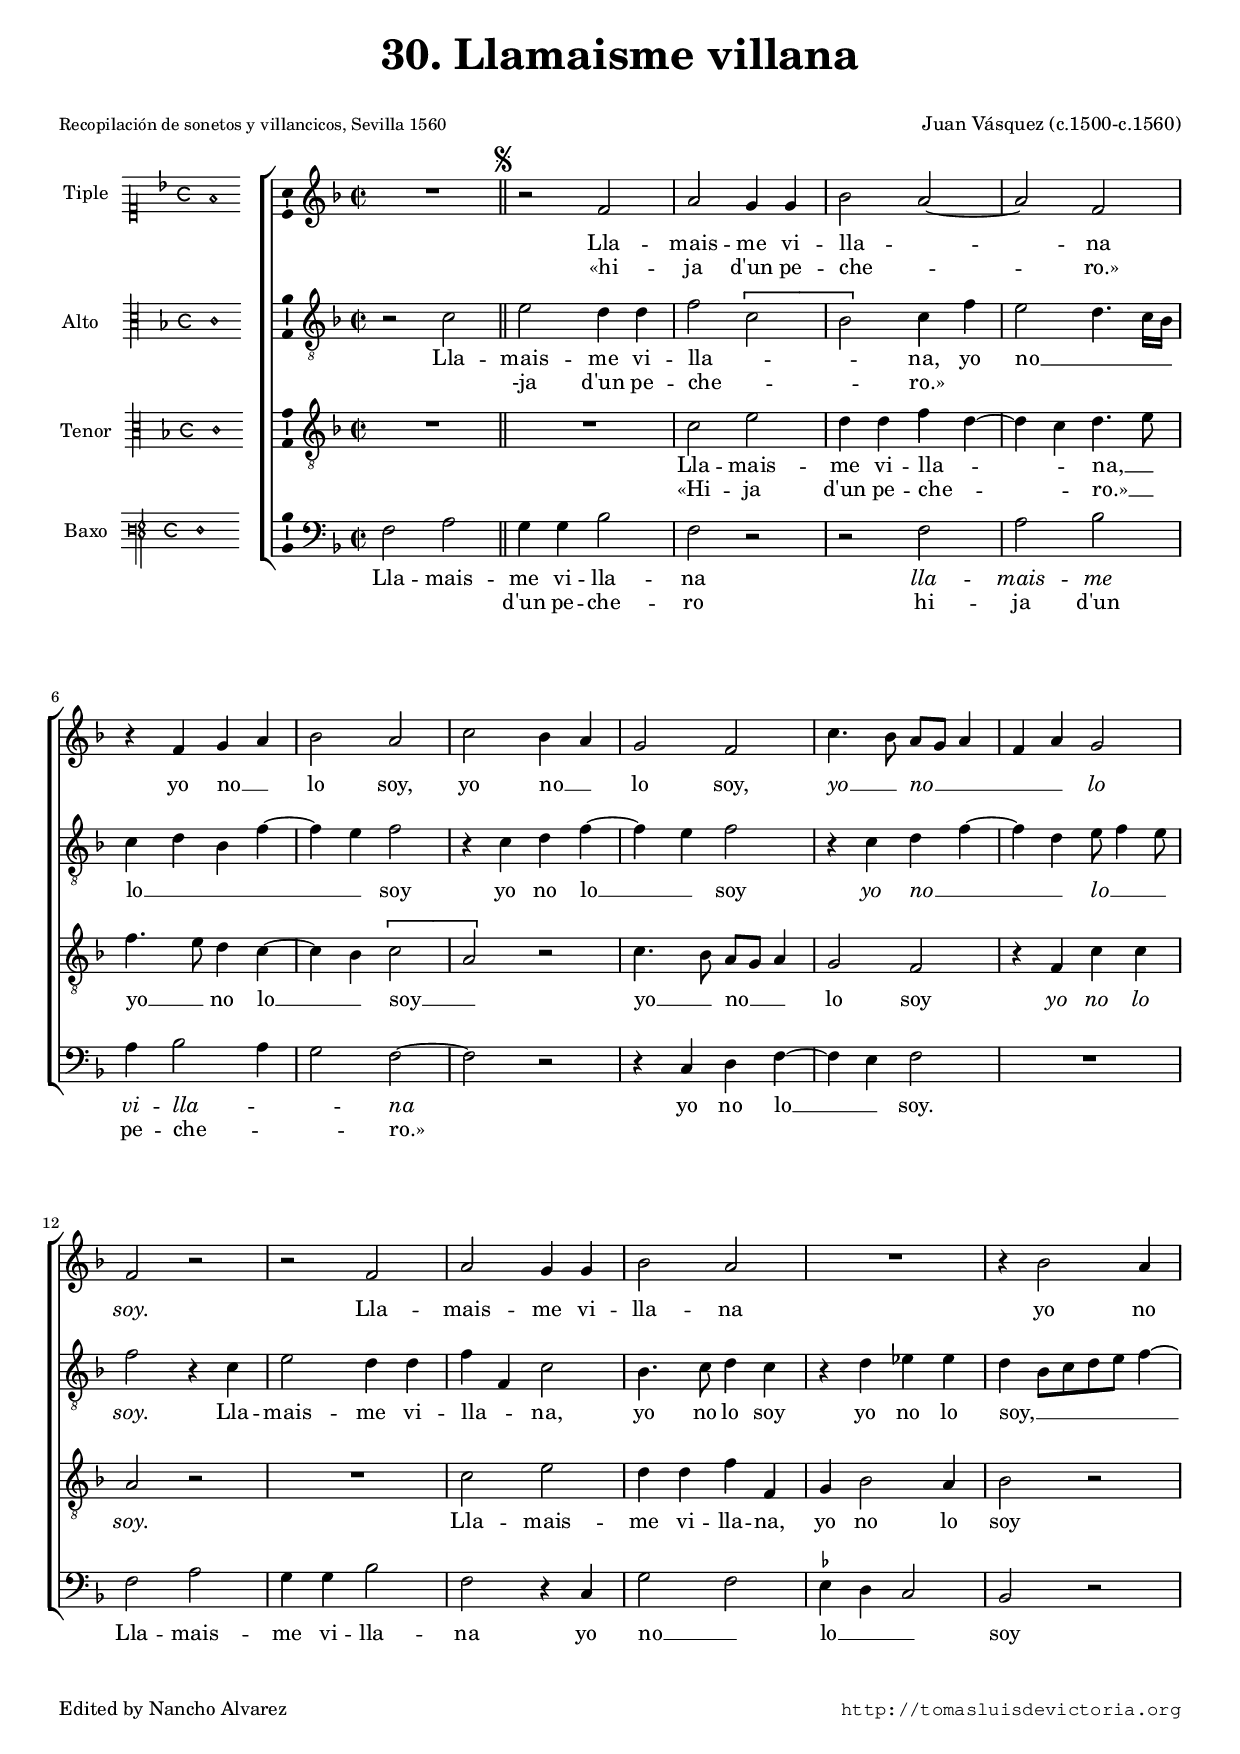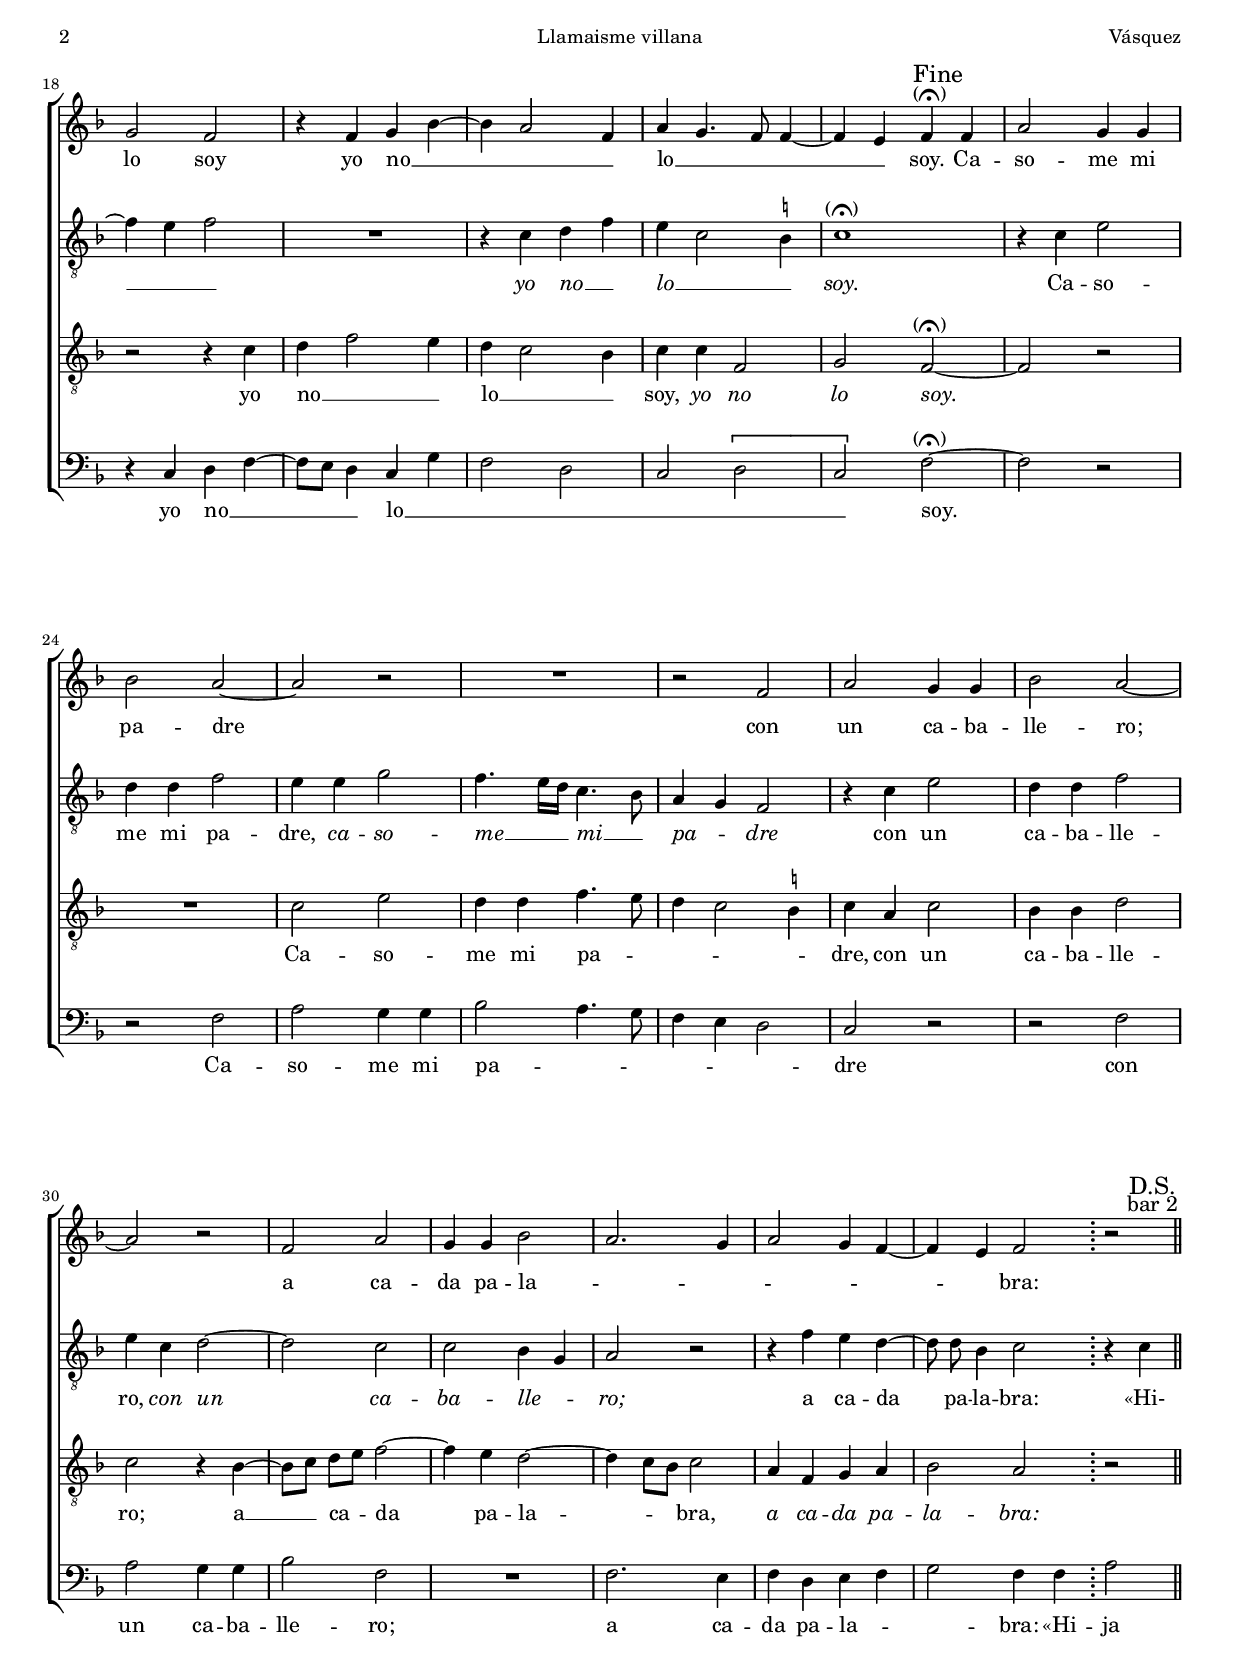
\version "2.18.0"

#(set-default-paper-size "a4")
#(set-global-staff-size 16.6)
#(ly:set-option 'point-and-click #f)
%mobile -s15.5 -i3.4

italicas=\override LyricText.font-shape = #'italic
rectas=\override LyricText.font-shape = #'upright
ss=\once \set suggestAccidentals = ##t
incipitwidth = 20
mtempo={\tempo 4 = 100}
mtempob={\tempo 4 = 50}
pfermata=\markup{\hspace #-1 \concat{"(" \smaller \musicglyph #"scripts.ufermata" ")"}}

htitle="Llamaisme villana"
hcomposer="Vásquez"

\header {
	title=\markup{\fontsize #3 "30. Llamaisme villana"}
	%subtitle=\markup{""}
	subsubtitle=\markup{\null \vspace #1 }
        composer = \markup{"Juan Vásquez (c.1500-c.1560)"}
        pdfauthor=\composer
        %opus="(-)"
	poet=\markup{\smaller "Recopilación de sonetos y villancicos, Sevilla 1560"} 
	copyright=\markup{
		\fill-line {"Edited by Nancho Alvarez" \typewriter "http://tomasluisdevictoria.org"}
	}
%	tagline=""
}

global={\key f \major \time 2/2 \skip 1
        \bar "||"
        \mark \markup{\smaller \smaller \musicglyph #"scripts.segno"}
        \skip 1*20 \skip 2
        \once \override Score.RehearsalMark.self-alignment-X=#left
        \mark \markup{"Fine"}
        \skip 2 \skip 1*13
        \once \override Score.TimeSignature.stencil=##f
        \time 2/4
        \bar ";"
        \skip 2
        
        \bar "||"
        \override Score.RehearsalMark.self-alignment-X=#right
        \mark \markup{\center-column{"D.S." \smaller "bar 2"}}
}


cantus=\relative c'{
	R1
	r2 f
	a g4 g
	bes2 a ~
	a f
	r4 f g a
	bes2 a
	c2 bes4 a
	g2 f
	c'4. bes8 a[ g] a4
	f a g2
	f2 r
	r f
	a2 g4 g
	bes2 a
	R1
	r4 bes2 a4
	g2 f
	r4 f g bes ~
	bes4 a2 f4
	a4 g4. f8 f4 ~
	f e f4^\pfermata f
	a2 g4 g
	bes2 a ~
	a2 r
	R1
	r2 f
	a2 g4 g
	bes2 a ~
	a r
	f2 a
	g4 g bes2
	a2. g4
	a2 g4 f ~
	f e f2 r	
}

altus=\relative c'{
	r2 c
	e d4 d
	f2 \[c
	bes\] c4 f
	e2 d4. c16[ bes]
	c4 d bes f' ~
	f e f2
	r4 c d f ~
	f4 e f2
	r4 c d f ~
	f d e8 f4 e8
	f2 r4 c
	e2 d4 d
	f f, c'2
	bes4. c8 d4 c
	r4 d ees ees
	d4 bes8[ c d e] f4 ~
	f4 e f2
	R1
	r4 c d f
	e c2 \ss b4
	c1^\pfermata
	r4 c e2
	d4 d f2
	e4 e g2
	f4. e16[ d] c4. bes8
	a4 g f2
	r4 c' e2
	d4 d f2
	e4 c d2 ~
	d c
	c bes4 g
	a2 r
	r4 f' e d ~
	d8 d bes4 c2
	r4 c
}

tenor=\relative c'{
	R1*2
	c2 e
	d4 d f d ~
	d c d4. e8
	f4. e8 d4 c ~
	c bes \[c2
	a\] r
	c4. bes8 a[ g] a4
	g2 f
	r4 f c' c
	a2 r
	R1 % falta un silencio
	c2 e
	d4 d f f, 
	g bes2 a4 
	bes2 r
	r2 r4 c
	d f2 e4
	d4 c2 bes4
	c4 c f,2
	g f^\pfermata ~
	f2 r
	R1
	c'2 e
	d4 d f4. e8
	d4 c2 \ss b4
	c4 a c2
	bes4 bes d2
	c r4 bes4 ~
	bes8[ c] d[ e] f2 ~
	f4 e d2 ~
	d4 c8[ bes] c2
	a4 f g a
	bes2 a
	r2
}

bassus=\relative c{
	f2 a
	g4 g bes2
	f r
	r f
	a bes
	a4 bes2 a4
	g2 f ~
	f r
	r4 c d f ~
	f e f2
	R1
	f2 a
	g4 g bes2
	f r4 c
	g'2 f
	\ss ees4 d c2
	bes2 r
	r4 c d f ~
	f8[ e] d4 c g'
	f2 d
	c \[d
	c\] f^\pfermata ~
	f r
	r f
	a g4 g
	bes2 a4. g8
	f4 e d2
	c2 r
	r f
	a g4 g
	bes2 f
	R1
	f2. e4
	f4 d e f
	g2 f4 f
	a2
}

textocantus=\lyricmode{
Lla -- mais -- me vi -- lla -- _ na
yo no __ _ lo soy,
yo no __ _ lo soy,
\italicas
yo __ _ no __ _ _ _ lo soy.
\rectas
Lla -- mais -- me vi -- lla -- na
yo no lo soy
yo no __ _ _ _ lo __ _ _ _ _ soy.
Ca -- so -- me mi pa -- dre
con un ca -- ba -- lle -- ro;
a ca -- da pa -- la -- _ _ _ _ _ _ bra:
}
textocantusb=\lyricmode{
«hi -- ja d'un pe -- che -- _ " ro.»"
}

textoaltus=\lyricmode{
Lla -- mais -- me vi -- lla -- _ _ na,
yo no __ _ _ lo __ _ _ _ _ soy
yo no lo __ _ soy
\italicas
yo no __ _ _ lo __ _ _ soy.
\rectas
Lla -- mais -- me vi -- lla -- _ na,
yo no lo soy
yo no lo soy, __ _ _ _ _ 
\italicas
yo no __ _ lo __ _ _ soy.
\rectas
Ca -- so -- me mi pa -- dre,
\italicas
ca -- so -- me __ _ mi __ _ pa -- _ dre
\rectas
con un ca -- ba -- lle -- ro,
\italicas
con un ca -- ba -- lle -- _ ro;
\rectas
a ca -- da pa -- la -- bra:
«Hi-
}
textoaltusb=\lyricmode{
_ -ja d'un pe -- che -- _ _ " ro.»"
}

textotenor=\lyricmode{
Lla -- mais -- me vi -- lla -- _ _ na, __ _
yo __ _ no lo __ _ soy __ _
yo __ _ no __ _ lo soy
\italicas
yo no lo soy.
\rectas
Lla -- mais -- me vi -- lla -- na,
yo no lo soy
yo no __ _ _ lo __ _ _ soy,
\italicas
yo no lo soy.
\rectas
Ca -- so -- me mi pa -- _ _ _ _ dre,
con un ca -- ba -- lle -- ro;
a __ ca -- da pa -- la -- _ bra,
\italicas
a ca -- da pa -- la -- bra:
\rectas
}
textotenorb=\lyricmode{
«Hi -- ja d'un pe -- che -- _ _ ro.» __ _
}

textobassus=\lyricmode{
Lla -- mais -- me vi -- lla -- na
\italicas
lla -- mais -- me vi -- lla -- _ _ na
\rectas
yo no lo __ _ soy.
Lla -- mais -- me vi -- lla -- na
yo no __ _ lo __ _ _ soy
yo no __ _ _ lo __ _ _ _ _ _ _ soy.
Ca -- so -- me mi pa -- _ _ _ _ _ dre
con un ca -- ba -- lle -- ro;
a ca -- da pa -- la -- _ _ bra:
«Hi -- ja
}
textobassusb=\lyricmode{
_ _ d'un pe -- che -- ro
hi -- ja d'un pe -- che -- _ _ ro.»
}


incipitcantus=\markup{
	\score{
		{ 
		\set Staff.instrumentName="Tiple  "
		\override NoteHead.style = #'neomensural
		\override Staff.TimeSignature.style = #'neomensural
		\cadenzaOn 
		\clef "petrucci-c1"
		\key f \major
		\time 4/4
		f'1
		} 

	\layout { line-width=\incipitwidth indent = 0 }
	}
}

incipitaltus=\markup{
	\score{
		{ 
		\set Staff.instrumentName="Alto    "
		\override NoteHead.style = #'neomensural 
		\override Staff.TimeSignature.style = #'neomensural
		\cadenzaOn 
		\clef "petrucci-c3"
		\key f \major
		\time 4/4
                c'1
		} 
	\layout { line-width=\incipitwidth indent = 0 }
	}
}


incipittenor=\markup{
	\score{
		{ 
		\set Staff.instrumentName="Tenor  "
		\override NoteHead.style = #'neomensural 
		\override Staff.TimeSignature.style = #'neomensural
		\cadenzaOn 
		\clef "petrucci-c3"
		\key f \major
		\time 4/4
                c'1
		} 
	\layout { line-width=\incipitwidth indent=0 }
	}
}

incipitbassus=\markup{
	\score{
		{ 
		\set Staff.instrumentName="Baxo  "
		\override NoteHead.style = #'neomensural
		\override Staff.TimeSignature.style = #'neomensural
		\cadenzaOn 
		\clef "petrucci-f3"
		\key c \major
		\time 4/4
                f1
		} 
	\layout { line-width=\incipitwidth indent = 0 }
	}
}

%\layout {
%       \context {\Voice
%               \remove Ligature_bracket_engraver
%               \consists Mensural_ligature_engraver
%       }
%       line-width=\incipitwidth
%       indent = 0
%}

\score {\transpose c' c'{
\new ChoirStaff<<

	\new Staff <<\global
	\new Voice="v1" {
		\set Staff.instrumentName=\incipitcantus
		\clef "treble"
		\cantus }
	\new Lyrics \lyricsto "v1" {\textocantus }
	\new Lyrics \lyricsto "v1" {\textocantusb }
	>>

	\new Staff <<\global
	\new Voice="v2" {
		\set Staff.instrumentName=\incipitaltus
		\clef "G_8"
		\altus }
	\new Lyrics \lyricsto "v2" {\textoaltus }
	\new Lyrics \lyricsto "v2" {\textoaltusb }
	>>
	
	\new Staff <<\global
	\new Voice="v3" {
		\set Staff.instrumentName=\incipittenor
		\clef "G_8"
		\tenor }
	\new Lyrics \lyricsto "v3" {\textotenor }
	\new Lyrics \lyricsto "v3" {\textotenorb }
	>>

	\new Staff <<\global
	\new Voice="v4" {
		\set Staff.instrumentName=\incipitbassus
		\clef "bass"
		\bassus }
	\new Lyrics \lyricsto "v4" {\textobassus }
	\new Lyrics \lyricsto "v4" {\textobassusb }
	>>
	
>>

	} % transpose

\layout{ 
	\context {\Lyrics 
		\override VerticalAxisGroup.staff-affinity = #UP
		\override VerticalAxisGroup.nonstaff-relatedstaff-spacing =
			#'((basic-distance . 0) (minimum-distance . 0) (padding . 1))
		\override LyricText.font-size = #1.2
		\override LyricHyphen.minimum-distance = #0.5
	}
	\context {\Score 
		tempoHideNote = ##t
		\override BarNumber.padding = #2 
	}
	\context {\Voice 
		%melismaBusyProperties = #'()
		autoBeaming = ##f
	}
	\context {\Staff 
                %\RemoveEmptyStaves
                %\override VerticalAxisGroup.remove-first = ##t
		\override VerticalAxisGroup.staff-staff-spacing =
			#'((basic-distance . 11) (minimum-distance . 0) (padding . 1))
		\consists Ambitus_engraver 
		\override LigatureBracket.padding = #1
	}
}

%\midi { \mtempo }

}


\paper{
	evenHeaderMarkup=\markup  \fill-line { \fromproperty #'page:page-number-string \htitle \hcomposer }
	oddHeaderMarkup= \markup  \fill-line { \on-the-fly #not-first-page \hcomposer \on-the-fly #not-first-page \htitle \on-the-fly #not-first-page \fromproperty #'page:page-number-string }
	%system-count=20
	%page-count = 8
	systems-per-page = 3
	ragged-last-bottom = ##f
	indent=3.6\cm
	system-system-spacing =
	#'((basic-distance . 20) (minimum-distance . 0) (padding . 5))
	top-system-spacing = % header
	#'((basic-distance . 9) (minimum-distance . 0) (padding . 0))
	last-bottom-spacing = % footer
	#'((basic-distance . 13) (minimum-distance . 0) (padding . 0))
	markup-system-spacing.padding = #1.5
}
